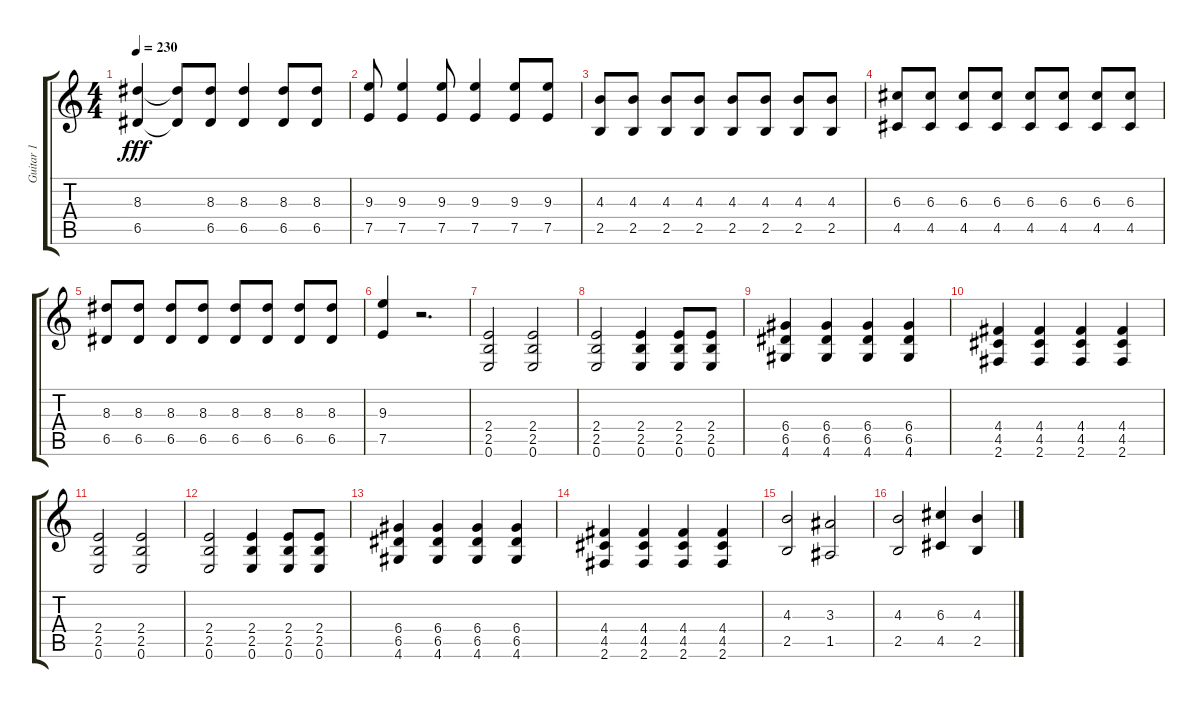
\track ("Guitar 1" "Guitar 1") {instrument overdrivenguitar}
\staff {score tabs}
\tuning (E4 B3 G3 D3 A2 E2) {hide}
\ts (4 4)
\tempo 230
\clef g2
\ks c
(8.3 6.5).4{dy fff} (8.3{t} 6.5{t}).8 (8.3 6.5).8 (8.3 6.5).4 (8.3 6.5).8 (8.3 6.5).8 |
(9.3 7.5).8 (9.3 7.5).4 (9.3 7.5).8 (9.3 7.5).4 (9.3 7.5).8 (9.3 7.5).8 |
(4.3 2.5).8 (4.3 2.5).8 (4.3 2.5).8 (4.3 2.5).8 (4.3 2.5).8 (4.3 2.5).8 (4.3 2.5).8 (4.3 2.5).8 |
(6.3 4.5).8 (6.3 4.5).8 (6.3 4.5).8 (6.3 4.5).8 (6.3 4.5).8 (6.3 4.5).8 (6.3 4.5).8 (6.3 4.5).8 |
(8.3 6.5).8 (8.3 6.5).8 (8.3 6.5).8 (8.3 6.5).8 (8.3 6.5).8 (8.3 6.5).8 (8.3 6.5).8 (8.3 6.5).8 |
(9.3 7.5).4 r.2{d} |
(2.4 2.5 0.6).2 (2.4 2.5 0.6).2 |
(2.4 2.5 0.6).2 (2.4 2.5 0.6).4 (2.4 2.5 0.6).8 (2.4 2.5 0.6).8 |
(6.4 6.5 4.6).4 (6.4 6.5 4.6).4 (6.4 6.5 4.6).4 (6.4 6.5 4.6).4 |
(4.4 4.5 2.6).4 (4.4 4.5 2.6).4 (4.4 4.5 2.6).4 (4.4 4.5 2.6).4 |
(2.4 2.5 0.6).2 (2.4 2.5 0.6).2 |
(2.4 2.5 0.6).2 (2.4 2.5 0.6).4 (2.4 2.5 0.6).8 (2.4 2.5 0.6).8 |
(6.4 6.5 4.6).4 (6.4 6.5 4.6).4 (6.4 6.5 4.6).4 (6.4 6.5 4.6).4 |
(4.4 4.5 2.6).4 (4.4 4.5 2.6).4 (4.4 4.5 2.6).4 (4.4 4.5 2.6).4 |
(4.3 2.5).2 (3.3 1.5).2 |
(4.3 2.5).2 (6.3 4.5).4 (4.3 2.5).4
